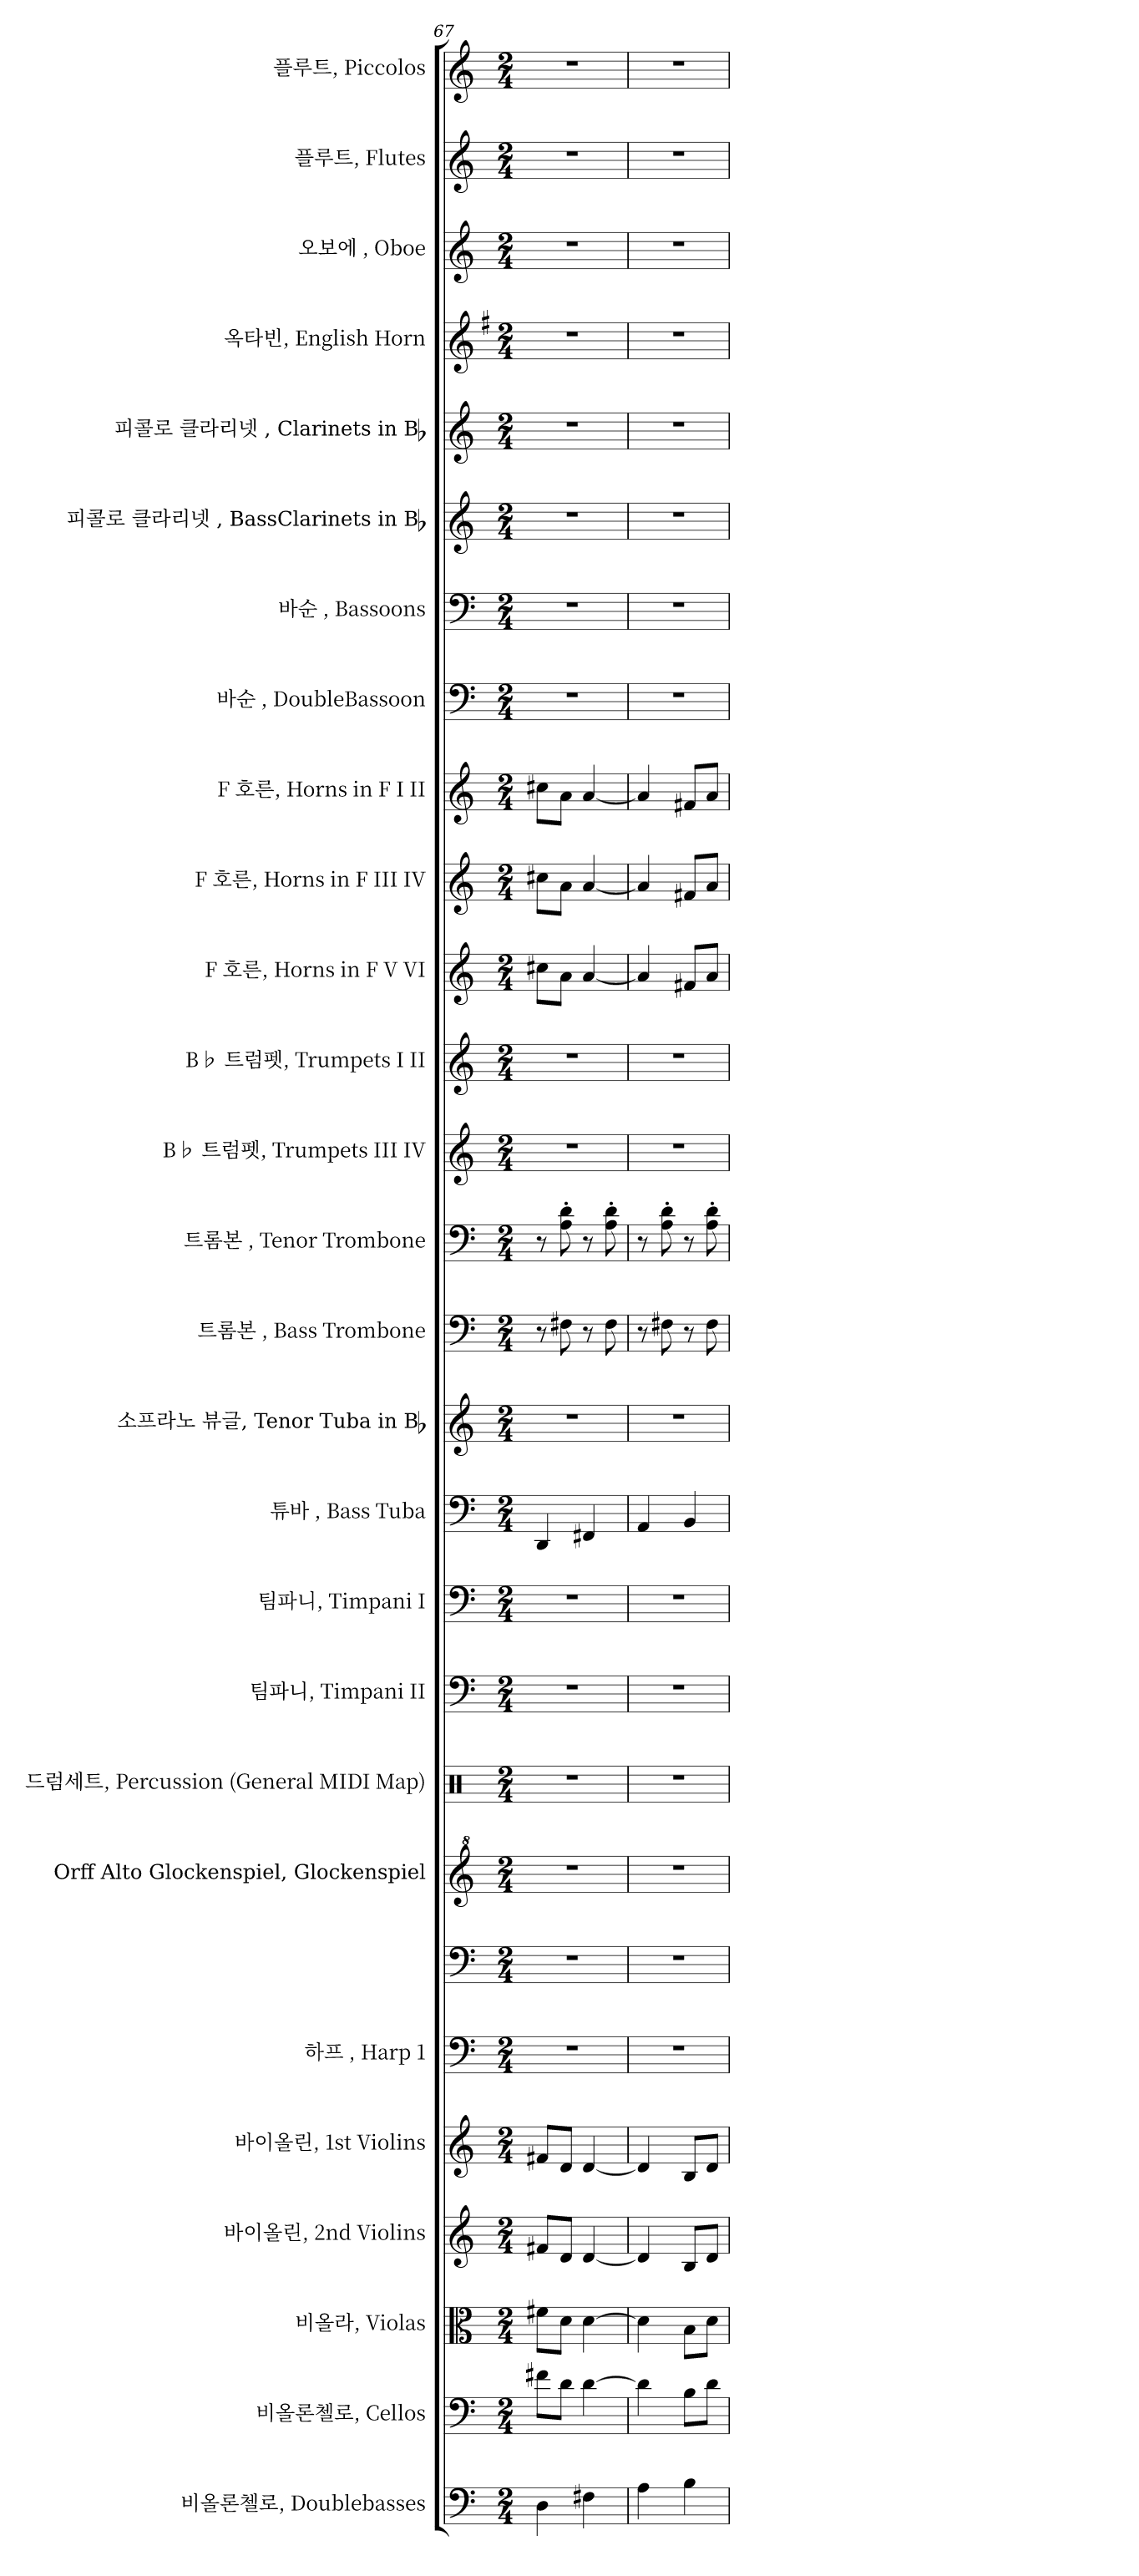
**kern	**kern	**kern	**kern	**kern	**kern	**kern	**kern	**kern	**kern	**kern	**kern	**kern	**kern	**kern	**kern	**kern	**kern	**kern	**kern	**kern	**kern	**kern	**kern	**kern	**kern	**kern	**kern
*part27	*part26	*part25	*part24	*part23	*part22	*part22	*part21	*part20	*part19	*part18	*part17	*part16	*part15	*part14	*part13	*part12	*part11	*part10	*part9	*part8	*part7	*part6	*part5	*part4	*part3	*part2	*part1
*staff28	*staff27	*staff26	*staff25	*staff24	*staff23	*staff22	*staff21	*staff20	*staff19	*staff18	*staff17	*staff16	*staff15	*staff14	*staff13	*staff12	*staff11	*staff10	*staff9	*staff8	*staff7	*staff6	*staff5	*staff4	*staff3	*staff2	*staff1
*I"비올론첼로, Doublebasses	*I"비올론첼로, Cellos	*I"비올라, Violas	*I"바이올린, 2nd Violins	*I"바이올린, 1st Violins	*I"하프 , Harp 1	*	*I"Orff Alto Glockenspiel, Glockenspiel	*I"드럼세트, Percussion (General MIDI Map)	*I"팀파니, Timpani II	*I"팀파니, Timpani I	*I"튜바 , Bass Tuba	*I"소프라노 뷰글, Tenor Tuba in Bb	*I"트롬본 , Bass Trombone	*I"트롬본 , Tenor Trombone	*I"B♭ 트럼펫, Trumpets III IV	*I"B♭ 트럼펫, Trumpets I II	*I"F 호른, Horns in F  V  VI	*I"F 호른, Horns in F III IV	*I"F 호른, Horns in F  I  II	*I"바순 , DoubleBassoon	*I"바순 , Bassoons	*I"피콜로 클라리넷 , BassClarinets in Bb	*I"피콜로 클라리넷 , Clarinets in Bb	*I"옥타빈, English Horn	*I"오보에 , Oboe	*I"플루트, Flutes	*I"플루트, Piccolos
*	*	*I'Vlas.	*I'Vlns.	*I'Vlns.	*I'Hrp.	*	*I'O. A. Glk.	*	*I'Timp.	*I'Timp.	*I'Tba.	*	*I'Tbn.	*I'Tbn.	*I'B♭ Tpt.	*I'B♭ Tpt.	*I'F Hn.	*I'F Hn.	*I'F Hn.	*	*I'Bsn.	*	*	*	*I'Ob.	*I'Fl.	*
!!LO:PB:g=z
*clefF4	*clefF4	*clefC3	*clefG2	*clefG2	*clefF4	*clefF4	*clefG^2	*clefX	*clefF4	*clefF4	*clefF4	*clefG2	*clefF4	*clefF4	*clefG2	*clefG2	*clefG2	*clefG2	*clefG2	*clefF4	*clefF4	*clefG2	*clefG2	*clefG2	*clefG2	*clefG2	*clefG2
*	*	*	*	*	*	*	*	*	*	*	*	*	*	*	*ITrd1c2	*ITrd1c2	*ITrd4c7	*ITrd4c7	*ITrd4c7	*	*	*ITrd-5c-8	*ITrd-5c-8	*ITrd4c7	*	*	*
*k[]	*k[]	*k[]	*k[]	*k[]	*k[]	*k[]	*k[]	*k[]	*k[]	*k[]	*k[]	*k[]	*k[]	*k[]	*k[b-e-]	*k[b-e-]	*k[b-]	*k[b-]	*k[b-]	*k[]	*k[]	*k[b-e-a-d-]	*k[b-e-a-d-]	*k[]	*k[]	*k[]	*k[]
*M2/4	*M2/4	*M2/4	*M2/4	*M2/4	*M2/4	*M2/4	*M2/4	*M2/4	*M2/4	*M2/4	*M2/4	*M2/4	*M2/4	*M2/4	*M2/4	*M2/4	*M2/4	*M2/4	*M2/4	*M2/4	*M2/4	*M2/4	*M2/4	*M2/4	*M2/4	*M2/4	*M2/4
=67	=67	=67	=67	=67	=67	=67	=67	=67	=67	=67	=67	=67	=67	=67	=67	=67	=67	=67	=67	=67	=67	=67	=67	=67	=67	=67	=67
4D\	8f#X\L	8f#X\L	8f#X/L	8f#X/L	2r	2r	2r	2r	2r	2r	4DD/	2r	8r	8r	2r	2r	8f#X\L	8f#X\L	8f#X\L	2r	2r	2r	2r	2r	2r	2r	2r
.	8d\J	8d\J	8d/J	8d/J	.	.	.	.	.	.	.	.	8F#X\	8A\' 8d\'	.	.	8d\J	8d\J	8d\J	.	.	.	.	.	.	.	.
4F#X\	[4d\	[4d\	[4d/	[4d/	.	.	.	.	.	.	4FF#X/	.	8r	8r	.	.	[4d/	[4d/	[4d/	.	.	.	.	.	.	.	.
.	.	.	.	.	.	.	.	.	.	.	.	.	8F#\	8A\' 8d\'	.	.	.	.	.	.	.	.	.	.	.	.	.
=68	=68	=68	=68	=68	=68	=68	=68	=68	=68	=68	=68	=68	=68	=68	=68	=68	=68	=68	=68	=68	=68	=68	=68	=68	=68	=68	=68
4A\	4d\]	4d\]	4d/]	4d/]	2r	2r	2r	2r	2r	2r	4AA/	2r	8r	8r	2r	2r	4d/]	4d/]	4d/]	2r	2r	2r	2r	2r	2r	2r	2r
.	.	.	.	.	.	.	.	.	.	.	.	.	8F#X\	8A\' 8d\'	.	.	.	.	.	.	.	.	.	.	.	.	.
4B\	8B\L	8B\L	8B/L	8B/L	.	.	.	.	.	.	4BB/	.	8r	8r	.	.	8Bn/L	8Bn/L	8Bn/L	.	.	.	.	.	.	.	.
.	8d\J	8d\J	8d/J	8d/J	.	.	.	.	.	.	.	.	8F#\	8A\' 8d\'	.	.	8d/J	8d/J	8d/J	.	.	.	.	.	.	.	.
=	=	=	=	=	=	=	=	=	=	=	=	=	=	=	=	=	=	=	=	=	=	=	=	=	=	=	=
*-	*-	*-	*-	*-	*-	*-	*-	*-	*-	*-	*-	*-	*-	*-	*-	*-	*-	*-	*-	*-	*-	*-	*-	*-	*-	*-	*-
